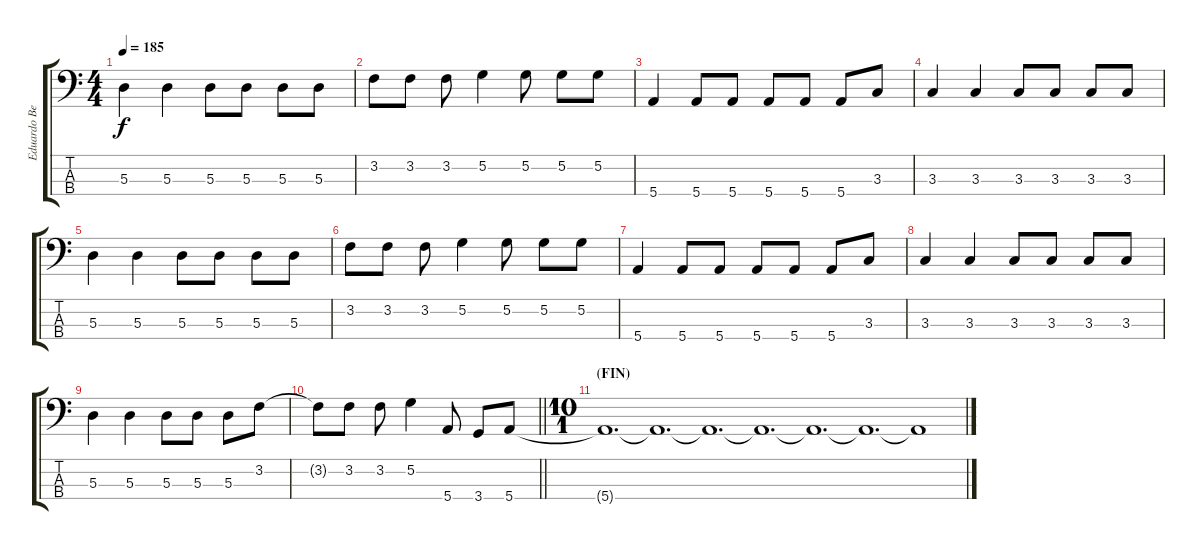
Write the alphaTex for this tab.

\track ("Eduardo Beaumont 'Piñas' - Bajo" "Eduardo Be") {instrument electricbassfinger}
\staff {score tabs}
\tuning (G2 D2 A1 E1) {hide}
\ts (4 4)
\tempo 185
\clef f4
\ks c
5.3.4{dy f} 5.3.4 5.3.8 5.3.8 5.3.8 5.3.8 |
3.2.8 3.2.8 3.2.8 5.2.4 5.2.8 5.2.8 5.2.8 |
5.4.4 5.4.8 5.4.8 5.4.8 5.4.8 5.4.8 3.3.8 |
3.3.4 3.3.4 3.3.8 3.3.8 3.3.8 3.3.8 |
5.3.4 5.3.4 5.3.8 5.3.8 5.3.8 5.3.8 |
3.2.8 3.2.8 3.2.8 5.2.4 5.2.8 5.2.8 5.2.8 |
5.4.4 5.4.8 5.4.8 5.4.8 5.4.8 5.4.8 3.3.8 |
3.3.4 3.3.4 3.3.8 3.3.8 3.3.8 3.3.8 |
5.3.4 5.3.4 5.3.8 5.3.8 5.3.8 3.2.8 |
\barLineRight lightlight
3.2{t}.8 3.2.8 3.2.8 5.2.4 5.4.8 3.4.8 5.4.8 |
\ts (10 1)
\section ("" "(FIN)")
5.4{t}.1{d} 5.4{t}.1{d} 5.4{t}.1{d} 5.4{t}.1{d} 5.4{t}.1{d} 5.4{t}.1{d} 5.4{t}.1
